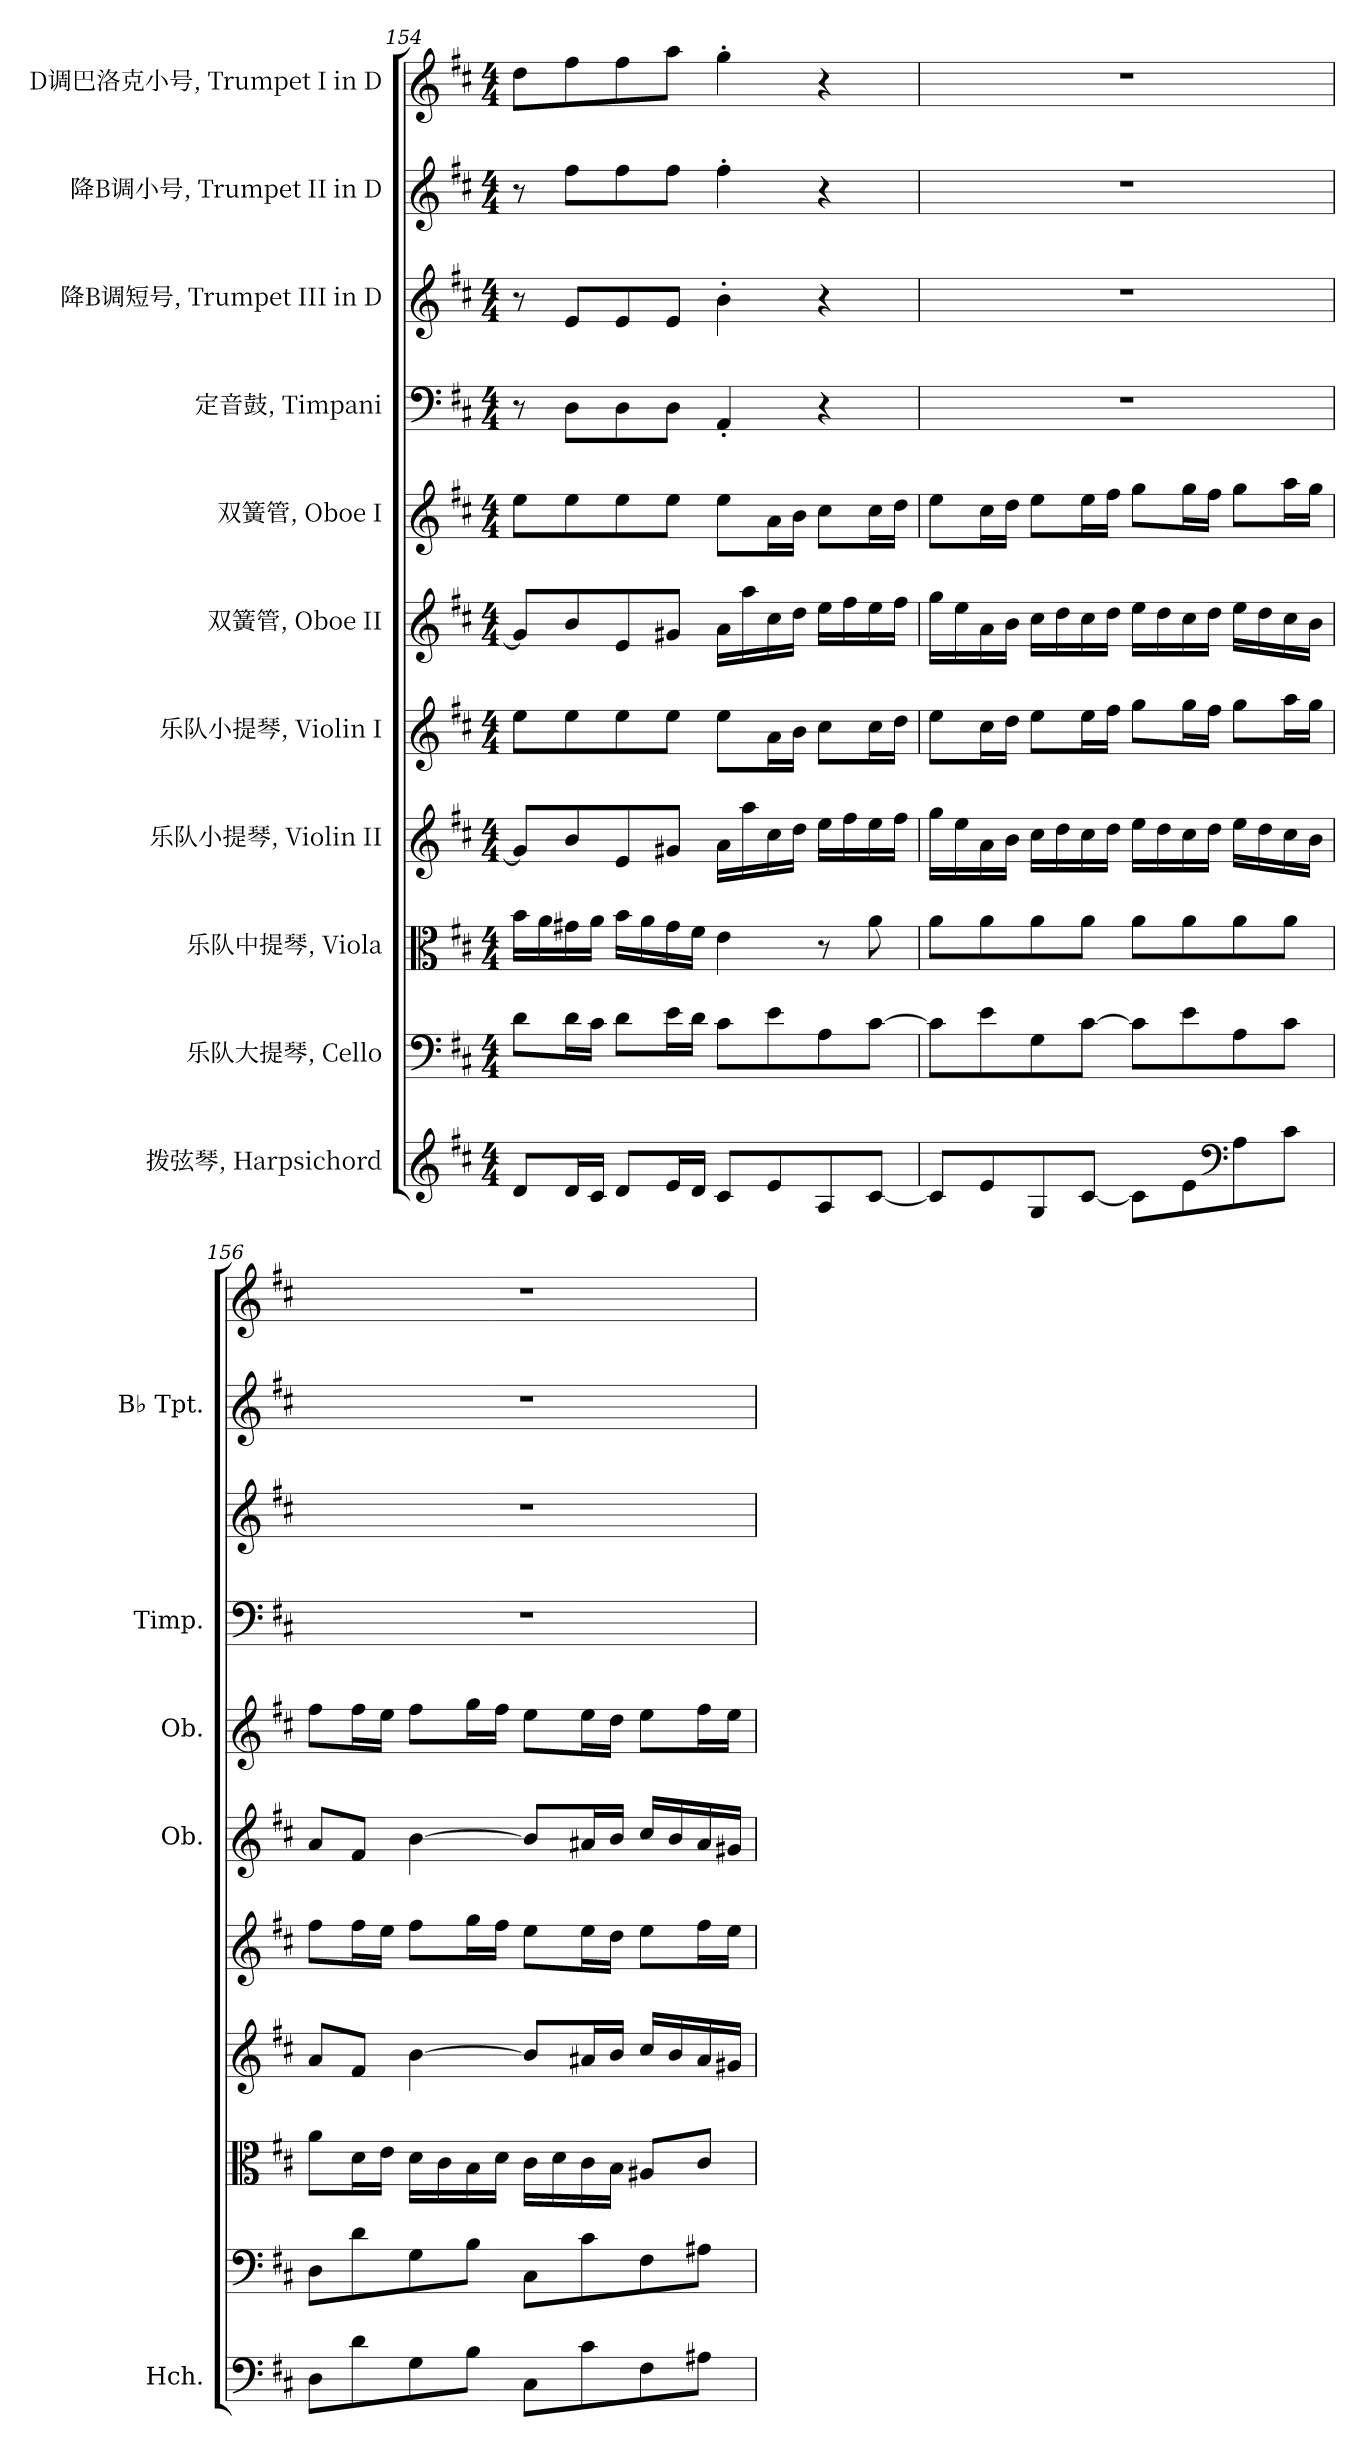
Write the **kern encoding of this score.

**kern	**kern	**kern	**kern	**kern	**kern	**kern	**kern	**kern	**kern	**kern
*part11	*part10	*part9	*part8	*part7	*part6	*part5	*part4	*part3	*part2	*part1
*staff11	*staff10	*staff9	*staff8	*staff7	*staff6	*staff5	*staff4	*staff3	*staff2	*staff1
*I"拨弦琴, Harpsichord	*I"乐队大提琴, Cello	*I"乐队中提琴, Viola	*I"乐队小提琴, Violin II	*I"乐队小提琴, Violin I	*I"双簧管, Oboe II	*I"双簧管, Oboe I	*I"定音鼓, Timpani	*I"降B调短号, Trumpet III in D	*I"降B调小号, Trumpet II in D	*I"D调巴洛克小号, Trumpet I in D
*I'Hch.	*	*	*	*	*I'Ob.	*I'Ob.	*I'Timp.	*	*I'B♭ Tpt.	*
*clefG2	*clefF4	*clefC3	*clefG2	*clefG2	*clefG2	*clefG2	*clefF4	*clefG2	*clefG2	*clefG2
*	*	*	*	*	*	*	*	*ITrd1c2	*ITrd1c2	*ITrd-1c-2
*k[f#c#]	*k[f#c#]	*k[f#c#]	*k[f#c#]	*k[f#c#]	*k[f#c#]	*k[f#c#]	*k[f#c#]	*k[]	*k[]	*k[f#c#g#d#]
*M4/4	*M4/4	*M4/4	*M4/4	*M4/4	*M4/4	*M4/4	*M4/4	*M4/4	*M4/4	*M4/4
=154	=154	=154	=154	=154	=154	=154	=154	=154	=154	=154
8d/L	8d\L	16b\LL	8g#/L]	8ee\L	8g#/L]	8ee\L	8r	8r	8r	8ee\L
.	.	16a\	.	.	.	.	.	.	.	.
16d/L	16d\L	16g#X\	8b/	8ee\	8b/	8ee\	8D\L	8d/L	8ee\L	8gg#\
16c#/JJ	16c#\JJ	16a\JJ	.	.	.	.	.	.	.	.
8d/L	8d\L	16b\LL	8e/	8ee\	8e/	8ee\	8D\	8d/	8ee\	8gg#\
.	.	16a\	.	.	.	.	.	.	.	.
16e/L	16e\L	16g#\	8g#X/J	8ee\J	8g#X/J	8ee\J	8D\J	8d/J	8ee\J	8bb\J
16d/JJ	16d\JJ	16f#\JJ	.	.	.	.	.	.	.	.
8c#/L	8c#\L	4e\	16a\LL	8ee\L	16a\LL	8ee\L	4AA'/	4a'\	4ee'\	4aa'\
.	.	.	16aa\	.	16aa\	.	.	.	.	.
8e/	8e\	.	16cc#\	16a\L	16cc#\	16a\L	.	.	.	.
.	.	.	16dd\JJ	16b\JJ	16dd\JJ	16b\JJ	.	.	.	.
8A/	8A\	8r	16ee\LL	8cc#\L	16ee\LL	8cc#\L	4r	4r	4r	4r
.	.	.	16ff#\	.	16ff#\	.	.	.	.	.
[8c#/J	[8c#\J	8a\	16ee\	16cc#\L	16ee\	16cc#\L	.	.	.	.
.	.	.	16ff#\JJ	16dd\JJ	16ff#\JJ	16dd\JJ	.	.	.	.
!!LO:PB:g=z
=155	=155	=155	=155	=155	=155	=155	=155	=155	=155	=155
8c#/L]	8c#\L]	8a\L	16gg\LL	8ee\L	16gg\LL	8ee\L	1r	1r	1r	1r
.	.	.	16ee\	.	16ee\	.	.	.	.	.
8e/	8e\	8a\	16a\	16cc#\L	16a\	16cc#\L	.	.	.	.
.	.	.	16b\JJ	16dd\JJ	16b\JJ	16dd\JJ	.	.	.	.
8G/	8G\	8a\	16cc#\LL	8ee\L	16cc#\LL	8ee\L	.	.	.	.
.	.	.	16dd\	.	16dd\	.	.	.	.	.
[8c#/J	[8c#\J	8a\J	16cc#\	16ee\L	16cc#\	16ee\L	.	.	.	.
.	.	.	16dd\JJ	16ff#\JJ	16dd\JJ	16ff#\JJ	.	.	.	.
8c#\L]	8c#\L]	8a\L	16ee\LL	8gg\L	16ee\LL	8gg\L	.	.	.	.
.	.	.	16dd\	.	16dd\	.	.	.	.	.
8e\	8e\	8a\	16cc#\	16gg\L	16cc#\	16gg\L	.	.	.	.
.	.	.	16dd\JJ	16ff#\JJ	16dd\JJ	16ff#\JJ	.	.	.	.
*clefF4	*	*	*	*	*	*	*	*	*	*
8A\	8A\	8a\	16ee\LL	8gg\L	16ee\LL	8gg\L	.	.	.	.
.	.	.	16dd\	.	16dd\	.	.	.	.	.
8c#\J	8c#\J	8a\J	16cc#\	16aa\L	16cc#\	16aa\L	.	.	.	.
.	.	.	16b\JJ	16gg\JJ	16b\JJ	16gg\JJ	.	.	.	.
=156	=156	=156	=156	=156	=156	=156	=156	=156	=156	=156
8D\L	8D\L	8a\L	8a/L	8ff#\L	8a/L	8ff#\L	1r	1r	1r	1r
8d\	8d\	16d\L	8f#/J	16ff#\L	8f#/J	16ff#\L	.	.	.	.
.	.	16e\JJ	.	16ee\JJ	.	16ee\JJ	.	.	.	.
8G\	8G\	16d\LL	[4b\	8ff#\L	[4b\	8ff#\L	.	.	.	.
.	.	16c#\	.	.	.	.	.	.	.	.
8B\J	8B\J	16B\	.	16gg\L	.	16gg\L	.	.	.	.
.	.	16d\JJ	.	16ff#\JJ	.	16ff#\JJ	.	.	.	.
8C#\L	8C#\L	16c#\LL	8b/L]	8ee\L	8b/L]	8ee\L	.	.	.	.
.	.	16d\	.	.	.	.	.	.	.	.
8c#\	8c#\	16c#\	16a#X/L	16ee\L	16a#X/L	16ee\L	.	.	.	.
.	.	16B\JJ	16b/JJ	16dd\JJ	16b/JJ	16dd\JJ	.	.	.	.
8F#\	8F#\	8A#X/L	16cc#/LL	8ee\L	16cc#/LL	8ee\L	.	.	.	.
.	.	.	16b/	.	16b/	.	.	.	.	.
8A#X\J	8A#X\J	8c#/J	16a#/	16ff#\L	16a#/	16ff#\L	.	.	.	.
.	.	.	16g#X/JJ	16ee\JJ	16g#X/JJ	16ee\JJ	.	.	.	.
=	=	=	=	=	=	=	=	=	=	=
*-	*-	*-	*-	*-	*-	*-	*-	*-	*-	*-
